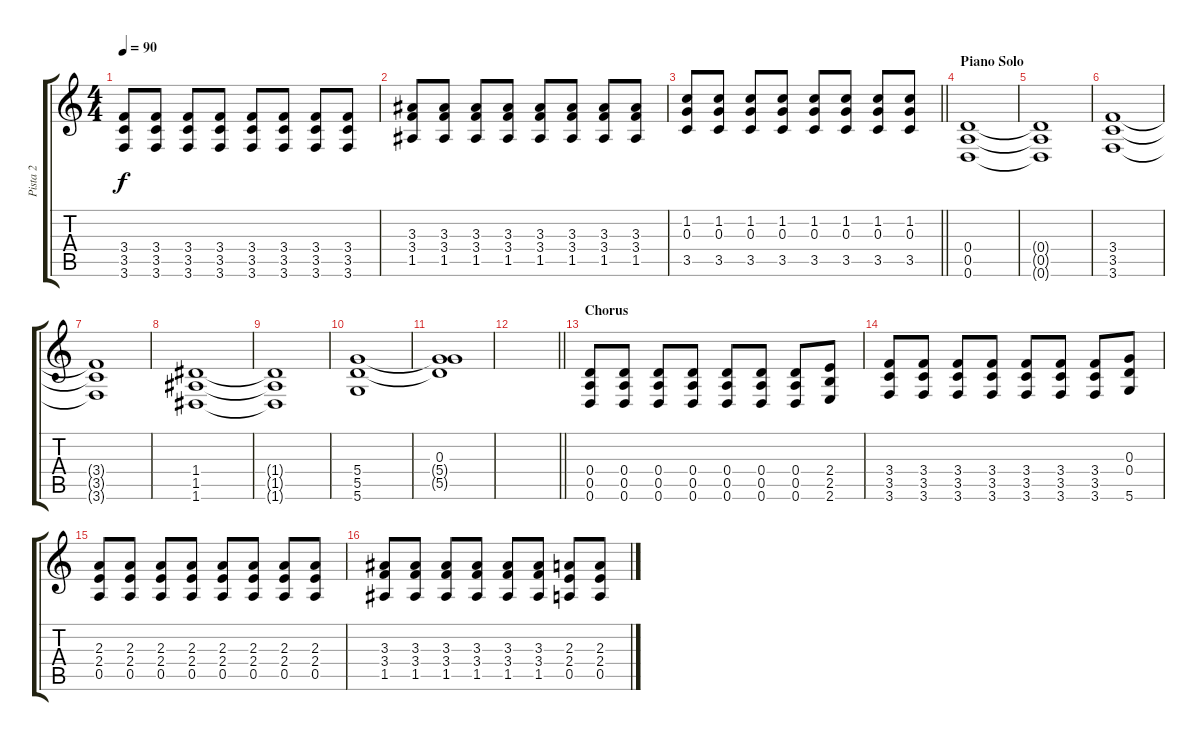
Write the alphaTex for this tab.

\track ("Pista 2" "Pista 2") {instrument distortionguitar}
\staff {score tabs}
\tuning (E4 B3 G3 D3 A2 D2) {hide}
\ts (4 4)
\tempo 90
\clef g2
\ks c
(3.4 3.5 3.6).8{dy f} (3.4 3.5 3.6).8 (3.4 3.5 3.6).8 (3.4 3.5 3.6).8 (3.4 3.5 3.6).8 (3.4 3.5 3.6).8 (3.4 3.5 3.6).8 (3.4 3.5 3.6).8 |
(3.3 3.4 1.5).8 (3.3 3.4 1.5).8 (3.3 3.4 1.5).8 (3.3 3.4 1.5).8 (3.3 3.4 1.5).8 (3.3 3.4 1.5).8 (3.3 3.4 1.5).8 (3.3 3.4 1.5).8 |
\barLineRight lightlight
(1.2 0.3 3.5).8 (1.2 0.3 3.5).8 (1.2 0.3 3.5).8 (1.2 0.3 3.5).8 (1.2 0.3 3.5).8 (1.2 0.3 3.5).8 (1.2 0.3 3.5).8 (1.2 0.3 3.5).8 |
\section ("" "Piano Solo")
(0.4 0.5 0.6).1{instrument electricguitarclean} |
(0.4{t} 0.5{t} 0.6{t}).1 |
(3.4 3.5 3.6).1 |
(3.4{t} 3.5{t} 3.6{t}).1 |
(1.4 1.5 1.6).1 |
(1.4{t} 1.5{t} 1.6{t}).1 |
(5.4 5.5 5.6).1 |
(0.3 5.4{t} 5.5{t}).1 |
\barLineRight lightlight
|
\section ("" "Chorus")
(0.4 0.5 0.6).8{volume 13 instrument distortionguitar} (0.4 0.5 0.6).8 (0.4 0.5 0.6).8 (0.4 0.5 0.6).8 (0.4 0.5 0.6).8 (0.4 0.5 0.6).8 (0.4 0.5 0.6).8 (2.4 2.5 2.6).8 |
(3.4 3.5 3.6).8 (3.4 3.5 3.6).8 (3.4 3.5 3.6).8 (3.4 3.5 3.6).8 (3.4 3.5 3.6).8 (3.4 3.5 3.6).8 (3.4 3.5 3.6).8 (0.3 0.4 5.6).8 |
(2.3 2.4 0.5).8 (2.3 2.4 0.5).8 (2.3 2.4 0.5).8 (2.3 2.4 0.5).8 (2.3 2.4 0.5).8 (2.3 2.4 0.5).8 (2.3 2.4 0.5).8 (2.3 2.4 0.5).8 |
(3.3 3.4 1.5).8 (3.3 3.4 1.5).8 (3.3 3.4 1.5).8 (3.3 3.4 1.5).8 (3.3 3.4 1.5).8 (3.3 3.4 1.5).8 (2.3 2.4 0.5).8 (2.3 2.4 0.5).8
